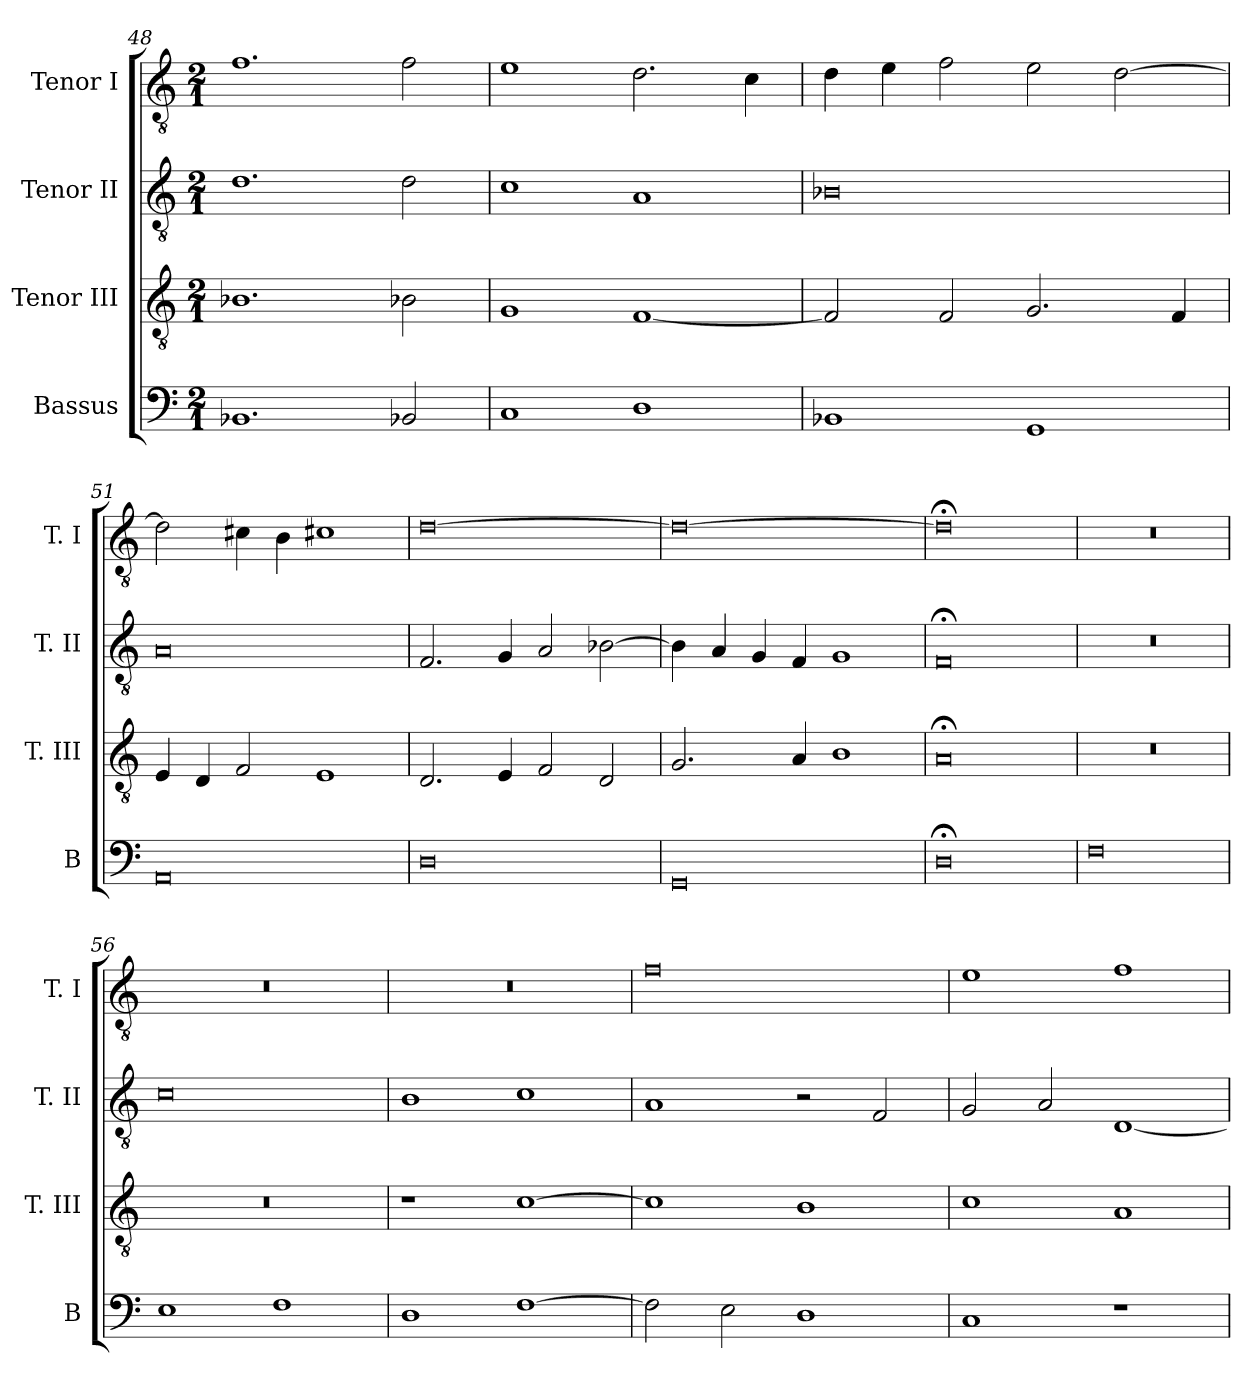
**kern	**kern	**kern	**kern
*part4	*part3	*part2	*part1
*staff4	*staff3	*staff2	*staff1
*I"Bassus	*I"Tenor III	*I"Tenor II	*I"Tenor I
*I'B	*I'T. III	*I'T. II	*I'T. I
*clefF4	*clefGv2	*clefGv2	*clefGv2
*k[]	*k[]	*k[]	*k[]
*C:	*C:	*C:	*C:
*M2/1	*M2/1	*M2/1	*M2/1
=48	=48	=48	=48
1.BB-X	1.B-X	1.d	1.f
2BB-X	2B-X	2d	2f
=49	=49	=49	=49
1C	1G	1c	1e
1D	[1F	1A	2.d
.	.	.	4c
=50	=50	=50	=50
1BB-X	2F]	0B-X	4d
.	.	.	4e
.	2F	.	2f
1GG	2.G	.	2e
.	.	.	[2d
.	4F	.	.
=51	=51	=51	=51
0AA	4E	0A	2d]
.	4D	.	.
.	2F	.	4c#X
.	.	.	4B
.	1E	.	1c#X
=52	=52	=52	=52
0D	2.D	2.F	[0d
.	4E	4G	.
.	2F	2A	.
.	2D	[2B-X	.
=53	=53	=53	=53
0GG	2.G	4B-]	0d_
.	.	4A	.
.	.	4G	.
.	4A	4F	.
.	1B	1G	.
=54	=54	=54	=54
0D;<	0A;<	0F;<	0d;<]
=55	=55	=55	=55
0F	0r	0r	0r
=56	=56	=56	=56
1E	0r	0c	0r
1F	.	.	.
=57	=57	=57	=57
1D	1r	1B	0r
[1F	[1c	1c	.
=58	=58	=58	=58
2F]	1c]	1A	0f
2E	.	.	.
1D	1B	2r	.
.	.	2F	.
=59	=59	=59	=59
1C	1c	2G	1e
.	.	2A	.
1r	1A	[1D	1f
=	=	=	=
*-	*-	*-	*-
